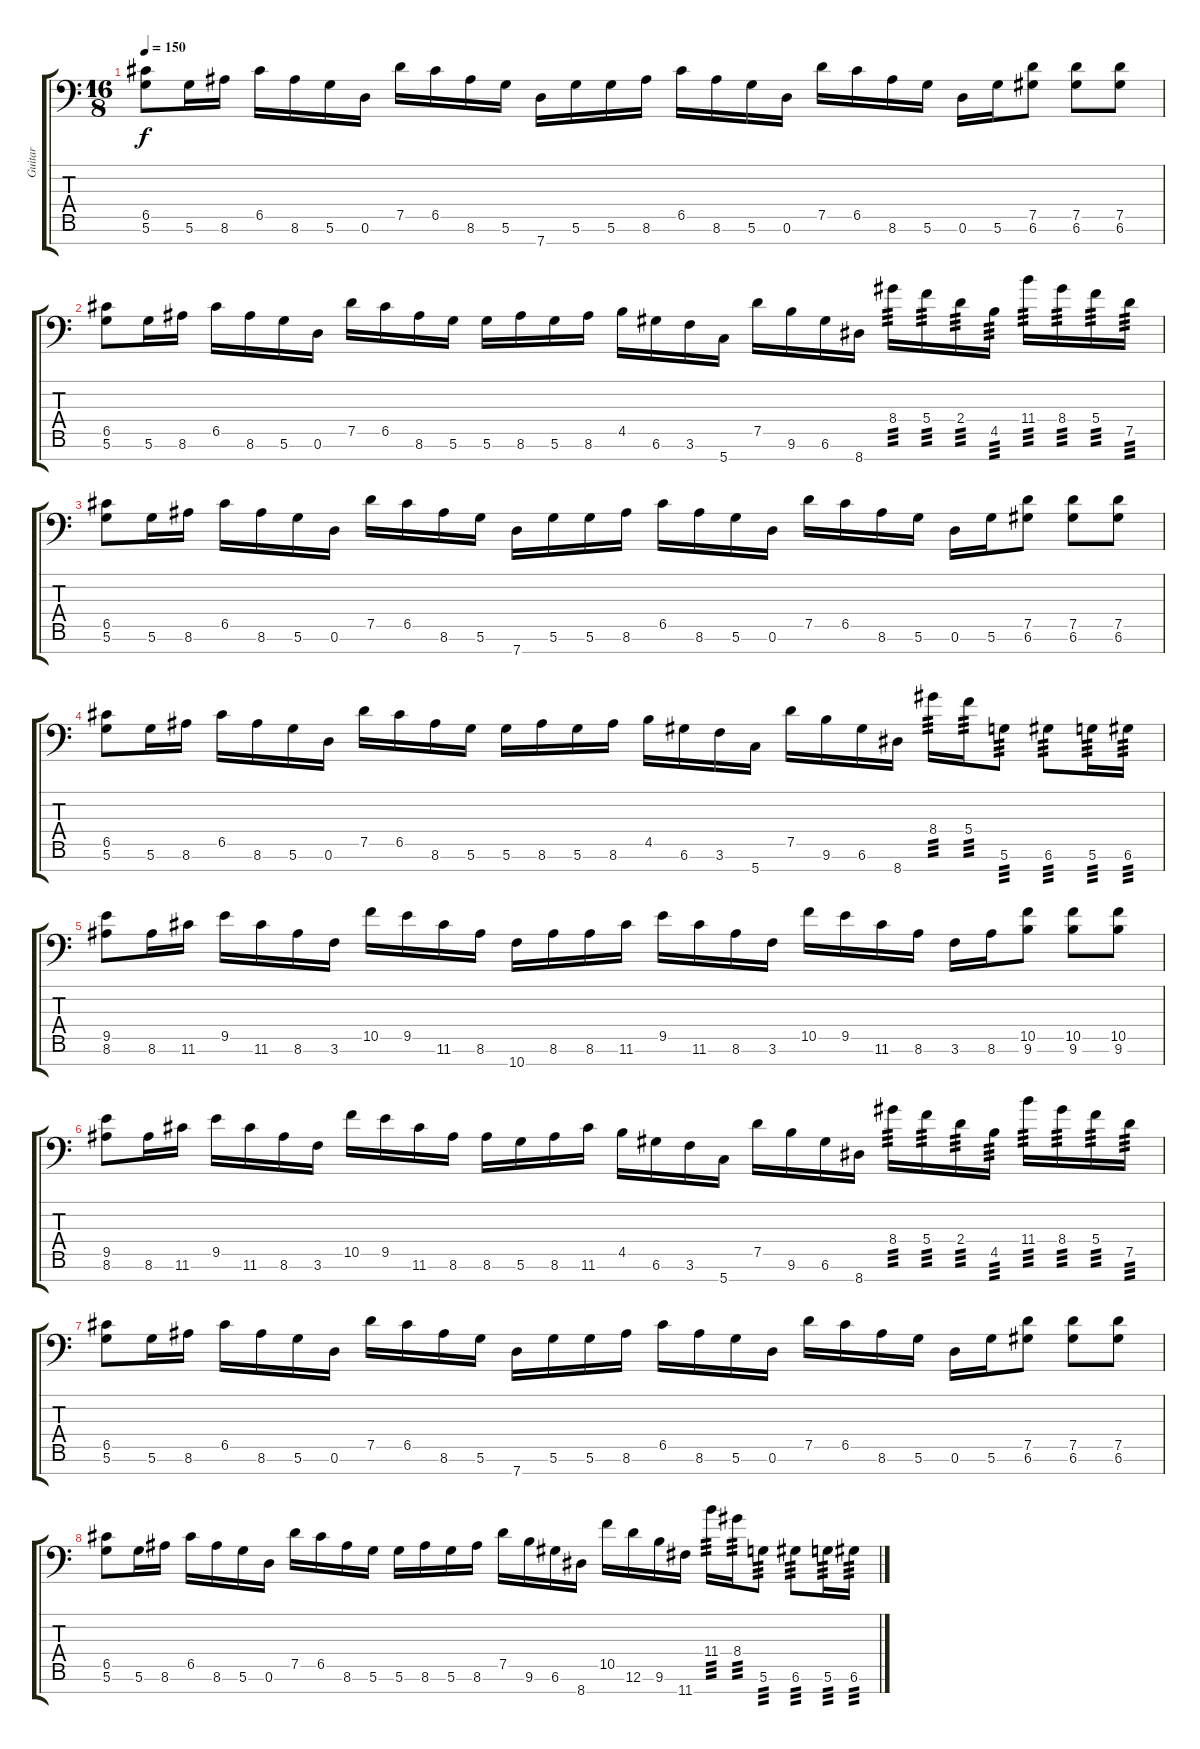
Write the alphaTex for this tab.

\track ("Guitar" "Guitar") {instrument distortionguitar}
\staff {score tabs}
\tuning (D4 A3 F3 C3 G2 D2 G1) {hide}
\ts (16 8)
\tempo 150
\clef f4
\ks c
(6.5 5.6).8{dy f} 5.6.16 8.6.16 6.5.16 8.6.16 5.6.16 0.6.16 7.5.16 6.5.16 8.6.16 5.6.16 7.7.16 5.6.16 5.6.16 8.6.16 6.5.16 8.6.16 5.6.16 0.6.16 7.5.16 6.5.16 8.6.16 5.6.16 0.6.16 5.6.16 (7.5 6.6).8 (7.5 6.6).8 (7.5 6.6).8 |
(6.5 5.6).8 5.6.16 8.6.16 6.5.16 8.6.16 5.6.16 0.6.16 7.5.16 6.5.16 8.6.16 5.6.16 5.6.16 8.6.16 5.6.16 8.6.16 4.5.16 6.6.16 3.6.16 5.7.16 7.5.16 9.6.16 6.6.16 8.7.16 8.4.16{tp 3} 5.4.16{tp 3} 2.4.16{tp 3} 4.5.16{tp 3} 11.4.16{tp 3} 8.4.16{tp 3} 5.4.16{tp 3} 7.5.16{tp 3} |
(6.5 5.6).8 5.6.16 8.6.16 6.5.16 8.6.16 5.6.16 0.6.16 7.5.16 6.5.16 8.6.16 5.6.16 7.7.16 5.6.16 5.6.16 8.6.16 6.5.16 8.6.16 5.6.16 0.6.16 7.5.16 6.5.16 8.6.16 5.6.16 0.6.16 5.6.16 (7.5 6.6).8 (7.5 6.6).8 (7.5 6.6).8 |
(6.5 5.6).8 5.6.16 8.6.16 6.5.16 8.6.16 5.6.16 0.6.16 7.5.16 6.5.16 8.6.16 5.6.16 5.6.16 8.6.16 5.6.16 8.6.16 4.5.16 6.6.16 3.6.16 5.7.16 7.5.16 9.6.16 6.6.16 8.7.16 8.4.16{tp 3} 5.4.16{tp 3} 5.6.8{tp 3} 6.6.8{tp 3} 5.6.16{tp 3} 6.6.16{tp 3} |
(9.5 8.6).8 8.6.16 11.6.16 9.5.16 11.6.16 8.6.16 3.6.16 10.5.16 9.5.16 11.6.16 8.6.16 10.7.16 8.6.16 8.6.16 11.6.16 9.5.16 11.6.16 8.6.16 3.6.16 10.5.16 9.5.16 11.6.16 8.6.16 3.6.16 8.6.16 (10.5 9.6).8 (10.5 9.6).8 (10.5 9.6).8 |
(9.5 8.6).8 8.6.16 11.6.16 9.5.16 11.6.16 8.6.16 3.6.16 10.5.16 9.5.16 11.6.16 8.6.16 8.6.16 5.6.16 8.6.16 11.6.16 4.5.16 6.6.16 3.6.16 5.7.16 7.5.16 9.6.16 6.6.16 8.7.16 8.4.16{tp 3} 5.4.16{tp 3} 2.4.16{tp 3} 4.5.16{tp 3} 11.4.16{tp 3} 8.4.16{tp 3} 5.4.16{tp 3} 7.5.16{tp 3} |
(6.5 5.6).8 5.6.16 8.6.16 6.5.16 8.6.16 5.6.16 0.6.16 7.5.16 6.5.16 8.6.16 5.6.16 7.7.16 5.6.16 5.6.16 8.6.16 6.5.16 8.6.16 5.6.16 0.6.16 7.5.16 6.5.16 8.6.16 5.6.16 0.6.16 5.6.16 (7.5 6.6).8 (7.5 6.6).8 (7.5 6.6).8 |
(6.5 5.6).8 5.6.16 8.6.16 6.5.16 8.6.16 5.6.16 0.6.16 7.5.16 6.5.16 8.6.16 5.6.16 5.6.16 8.6.16 5.6.16 8.6.16 7.5.16 9.6.16 6.6.16 8.7.16 10.5.16 12.6.16 9.6.16 11.7.16 11.4.16{tp 3} 8.4.16{tp 3} 5.6.8{tp 3} 6.6.8{tp 3} 5.6.16{tp 3} 6.6.16{tp 3}
